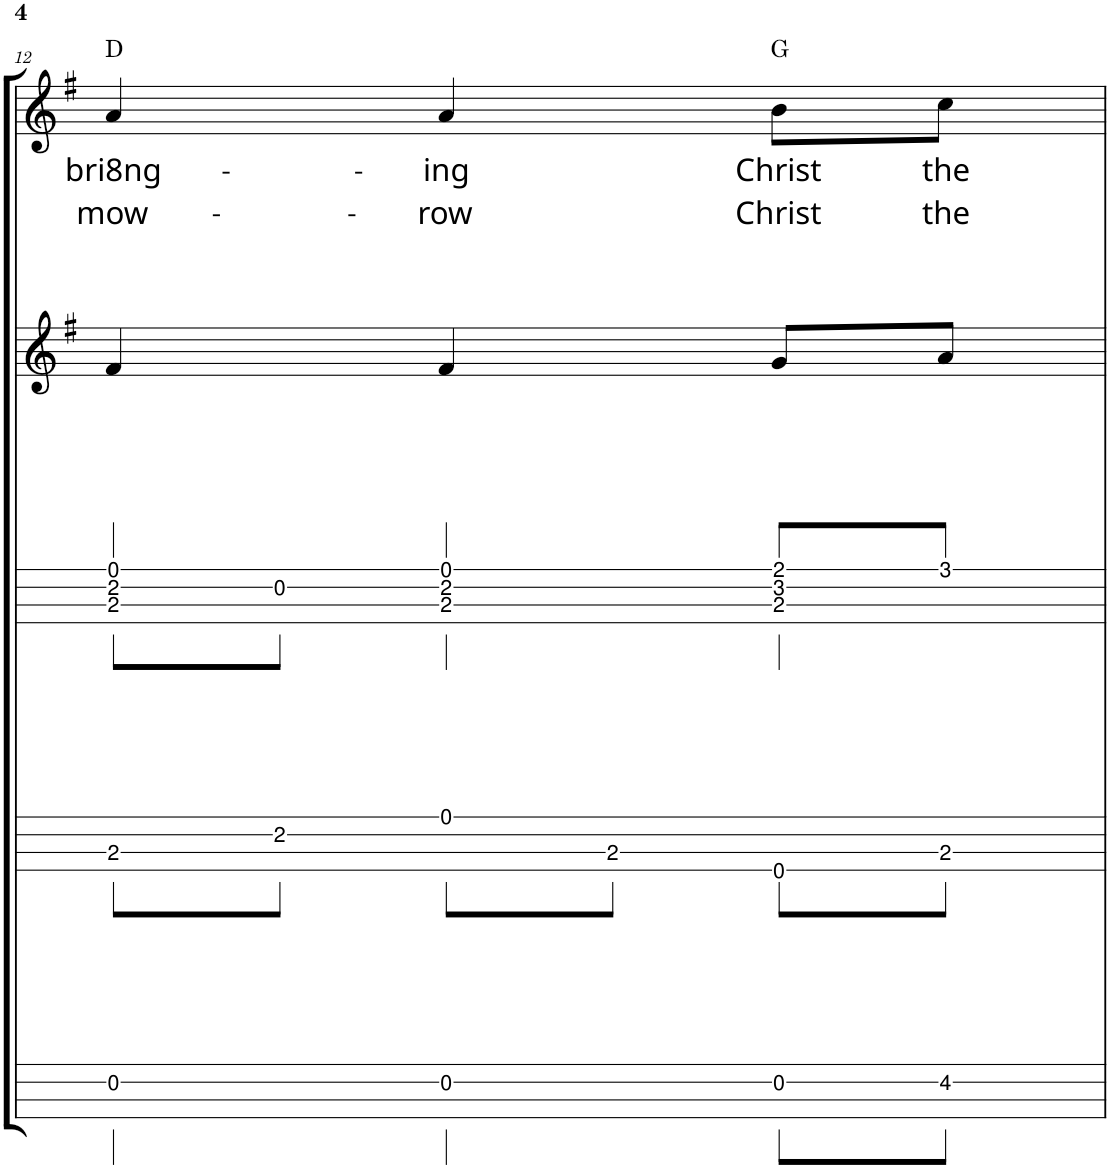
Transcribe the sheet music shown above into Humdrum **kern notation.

**kern	**kern	**kern	**kern	**kern	**text	**text	**harte
*part5	*part4	*part3	*part2	*part1	*part1	*part1	*part1
*staff5	*staff4	*staff3	*staff2	*staff1	*staff1	*staff1	*
*I"Bass	*I"Ukulele	*I"Ukulele	*I"Dulcimer	*I"Mandolin	*	*	*
!!LO:PB:g=z
*	*	*	*clefG2	*clefG2	*	*	*
*k[f#]	*k[f#]	*k[f#]	*k[f#]	*k[f#]	*	*	*
*G:	*G:	*G:	*G:	*G:	*	*	*
*M3/4	*M3/4	*M3/4	*M3/4	*M3/4	*	*	*
=12	=12	=12	=12	=12	=12	=12	=12
*	*	*^	*	*	*	*	*
!	!	!	!	!	!	!LO:LY:b	!LO:LY:b	!
4DD\	8d\L	4a/	8d\ 8f#\L	4f#/	4a/	bri8ng-	mow-	D:maj
.	8f#\J	.	8e\J	.	.	.	.	.
!	!	!	!	!	!	!LO:LY:b	!LO:LY:b	!
4DD\	8a\L	4a/	4d\ 4f#\	4f#/	4a/	-ing	-row	.
.	8d\J	.	.	.	.	.	.	.
!	!	!	!	!	!	!LO:LY:b	!LO:LY:b	!
8DD\L	8G\L	8b/L	4d\ 4g\	8g/L	8b\L	Christ	Christ	G:maj
!	!	!	!	!	!	!LO:LY:b	!LO:LY:b	!
8FF#\J	8d\J	8cc/J	.	8a/J	8cc\J	the	the	.
*	*	*v	*v	*	*	*	*	*
=	=	=	=	=	=	=	=
*-	*-	*-	*-	*-	*-	*-	*-
